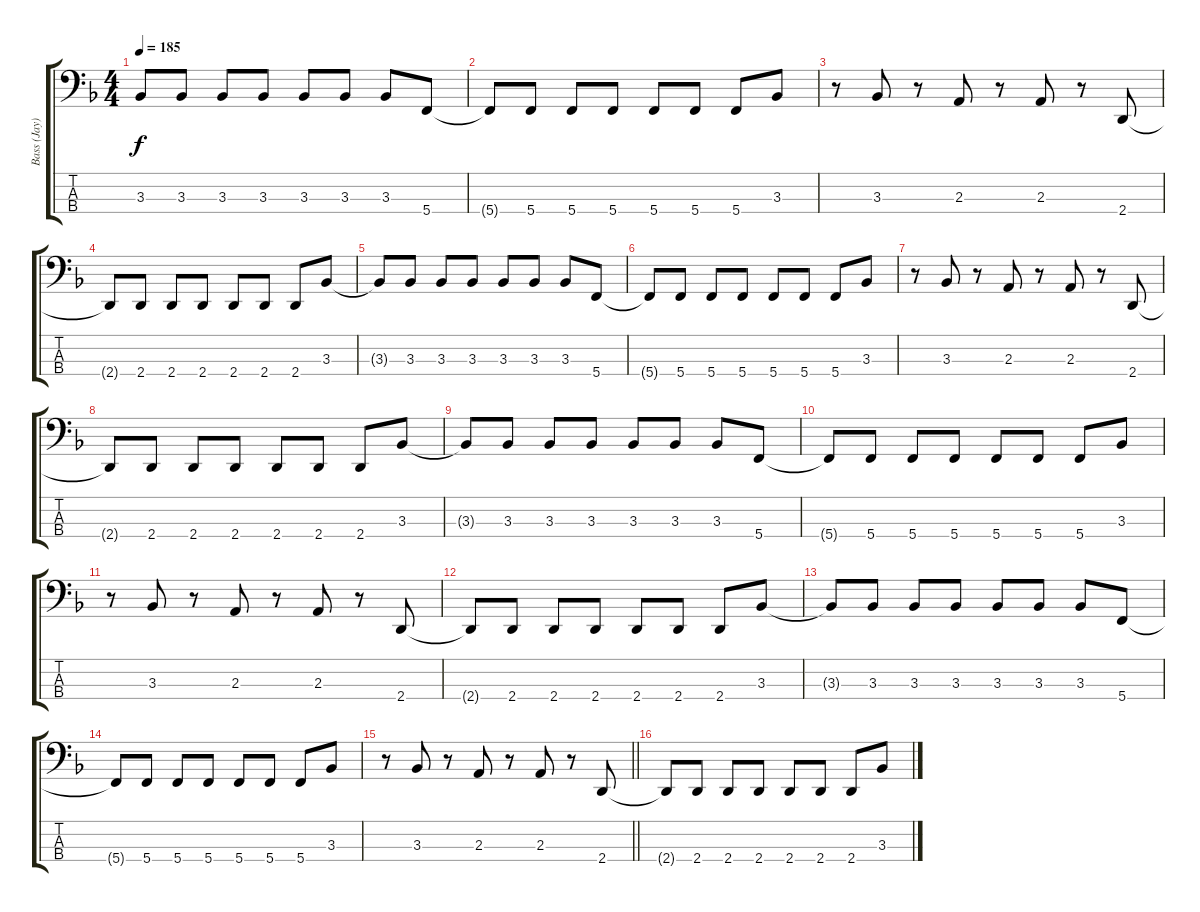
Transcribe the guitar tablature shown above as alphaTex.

\track ("Bass (Jay)" "Bass (Jay)") {instrument electricbasspick}
\staff {score tabs}
\tuning (F2 C2 G1 C1) {hide}
\ts (4 4)
\tempo 185
\clef f4
\ks dminor
3.3{t}.8{dy f} 3.3.8 3.3.8 3.3.8 3.3.8 3.3.8 3.3.8 5.4.8 |
5.4{t}.8 5.4.8 5.4.8 5.4.8 5.4.8 5.4.8 5.4.8 3.3.8 |
r.8 3.3.8 r.8 2.3.8 r.8 2.3.8 r.8 2.4.8 |
2.4{t}.8 2.4.8 2.4.8 2.4.8 2.4.8 2.4.8 2.4.8 3.3.8 |
3.3{t}.8 3.3.8 3.3.8 3.3.8 3.3.8 3.3.8 3.3.8 5.4.8 |
5.4{t}.8 5.4.8 5.4.8 5.4.8 5.4.8 5.4.8 5.4.8 3.3.8 |
r.8 3.3.8 r.8 2.3.8 r.8 2.3.8 r.8 2.4.8 |
2.4{t}.8 2.4.8 2.4.8 2.4.8 2.4.8 2.4.8 2.4.8 3.3.8 |
3.3{t}.8 3.3.8 3.3.8 3.3.8 3.3.8 3.3.8 3.3.8 5.4.8 |
5.4{t}.8 5.4.8 5.4.8 5.4.8 5.4.8 5.4.8 5.4.8 3.3.8 |
r.8 3.3.8 r.8 2.3.8 r.8 2.3.8 r.8 2.4.8 |
2.4{t}.8 2.4.8 2.4.8 2.4.8 2.4.8 2.4.8 2.4.8 3.3.8 |
3.3{t}.8 3.3.8 3.3.8 3.3.8 3.3.8 3.3.8 3.3.8 5.4.8 |
5.4{t}.8 5.4.8 5.4.8 5.4.8 5.4.8 5.4.8 5.4.8 3.3.8 |
\barLineRight lightlight
r.8 3.3.8 r.8 2.3.8 r.8 2.3.8 r.8 2.4.8 |
2.4{t}.8 2.4.8 2.4.8 2.4.8 2.4.8 2.4.8 2.4.8 3.3.8
